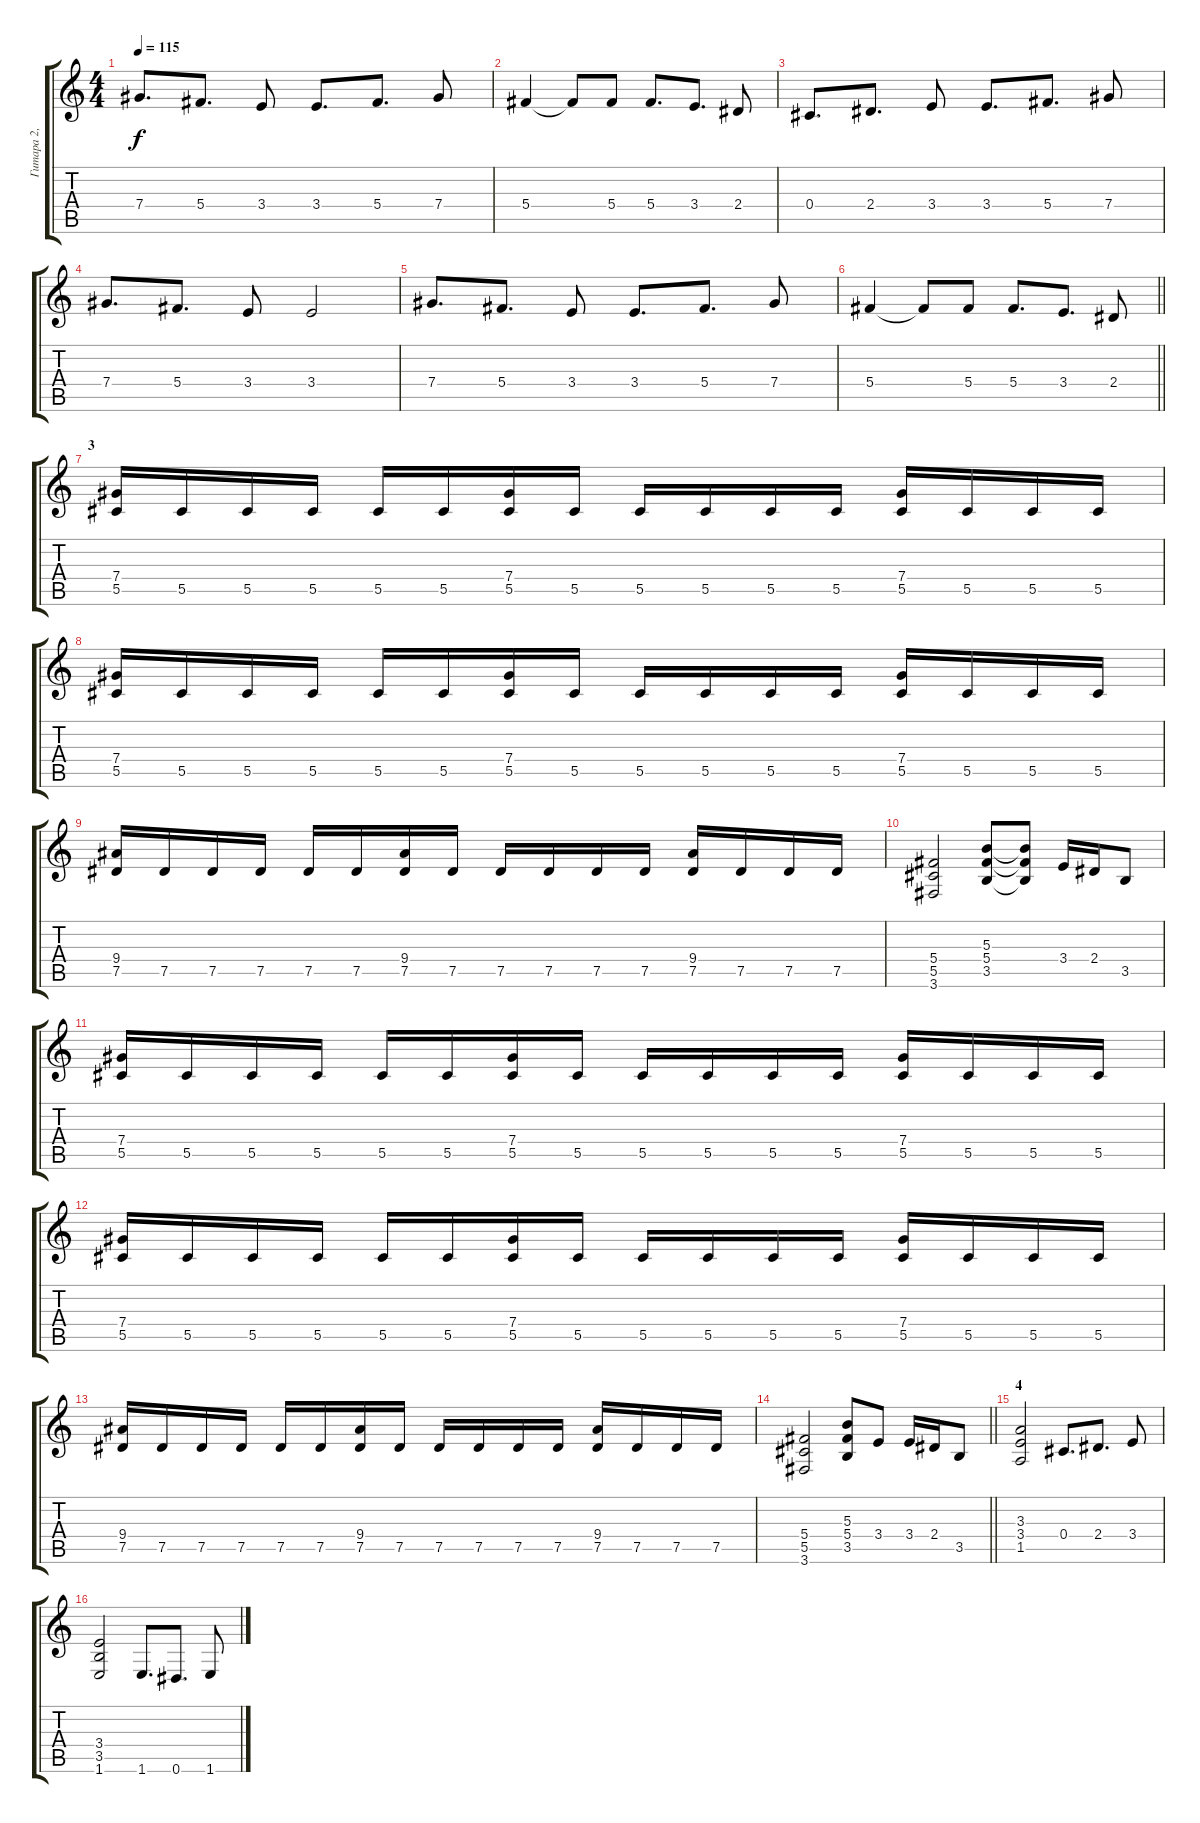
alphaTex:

\track ("Гитара 2, пусть это будет Попов)" "Гитара 2, ") {instrument overdrivenguitar}
\staff {score tabs}
\tuning (Eb4 Bb3 Gb3 Db3 Ab2 Eb2) {hide}
\ts (4 4)
\tempo 115
\clef g2
\ks c
7.4.8{d dy f} 5.4.8{d} 3.4.8 3.4.8{d} 5.4.8{d} 7.4.8 |
5.4.4 5.4{t}.8 5.4.8 5.4.8{d} 3.4.8{d} 2.4.8 |
0.4.8{d} 2.4.8{d} 3.4.8 3.4.8{d} 5.4.8{d} 7.4.8 |
7.4.8{d} 5.4.8{d} 3.4.8 3.4.2 |
7.4.8{d} 5.4.8{d} 3.4.8 3.4.8{d} 5.4.8{d} 7.4.8 |
\barLineRight lightlight
5.4.4 5.4{t}.8 5.4.8 5.4.8{d} 3.4.8{d} 2.4.8 |
\section ("" "3")
(7.4 5.5).16 5.5.16 5.5.16 5.5.16 5.5.16 5.5.16 (7.4 5.5).16 5.5.16 5.5.16 5.5.16 5.5.16 5.5.16 (7.4 5.5).16 5.5.16 5.5.16 5.5.16 |
(7.4 5.5).16 5.5.16 5.5.16 5.5.16 5.5.16 5.5.16 (7.4 5.5).16 5.5.16 5.5.16 5.5.16 5.5.16 5.5.16 (7.4 5.5).16 5.5.16 5.5.16 5.5.16 |
(9.4 7.5).16 7.5.16 7.5.16 7.5.16 7.5.16 7.5.16 (9.4 7.5).16 7.5.16 7.5.16 7.5.16 7.5.16 7.5.16 (9.4 7.5).16 7.5.16 7.5.16 7.5.16 |
(5.4 5.5 3.6).2 (5.3 5.4 3.5).8 (5.3{t} 5.4{t} 3.5{t}).8 3.4.16 2.4.16 3.5.8 |
(7.4 5.5).16 5.5.16 5.5.16 5.5.16 5.5.16 5.5.16 (7.4 5.5).16 5.5.16 5.5.16 5.5.16 5.5.16 5.5.16 (7.4 5.5).16 5.5.16 5.5.16 5.5.16 |
(7.4 5.5).16 5.5.16 5.5.16 5.5.16 5.5.16 5.5.16 (7.4 5.5).16 5.5.16 5.5.16 5.5.16 5.5.16 5.5.16 (7.4 5.5).16 5.5.16 5.5.16 5.5.16 |
(9.4 7.5).16 7.5.16 7.5.16 7.5.16 7.5.16 7.5.16 (9.4 7.5).16 7.5.16 7.5.16 7.5.16 7.5.16 7.5.16 (9.4 7.5).16 7.5.16 7.5.16 7.5.16 |
\barLineRight lightlight
(5.4 5.5 3.6).2 (5.3 5.4 3.5).8 3.4.8 3.4.16 2.4.16 3.5.8 |
\section ("" "4")
(3.3 3.4 1.5).2 0.4.8{d} 2.4.8{d} 3.4.8 |
(3.4 3.5 1.6).2 1.6.8{d} 0.6.8{d} 1.6.8
